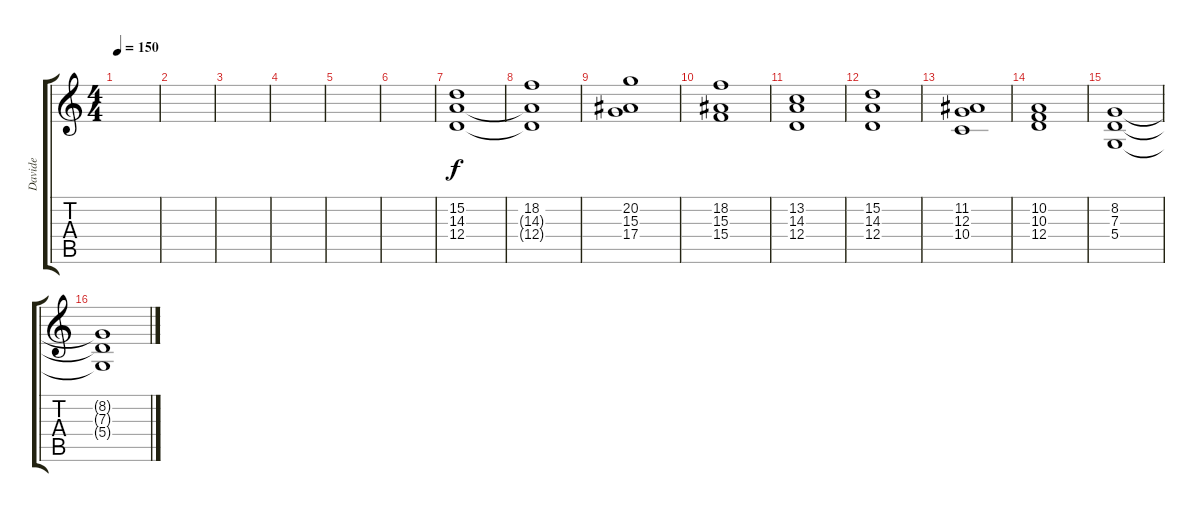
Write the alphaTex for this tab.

\track ("Davide" "Davide") {instrument honkytonkpiano}
\staff {score tabs}
\tuning (E4 B3 G3 D3 A2 D2) {hide}
\ts (4 4)
\tempo 150
\clef g2
\ks c
|
|
|
|
|
|
(15.2 14.3 12.4).1{instrument stringensemble1} |
(18.2 14.3{t} 12.4{t}).1 |
(20.2 15.3 17.4).1 |
(18.2 15.3 15.4).1 |
(13.2 14.3 12.4).1 |
(15.2 14.3 12.4).1 |
(11.2 12.3 10.4).1 |
(10.2 10.3 12.4).1 |
(8.2 7.3 5.4).1 |
(8.2{t} 7.3{t} 5.4{t}).1
